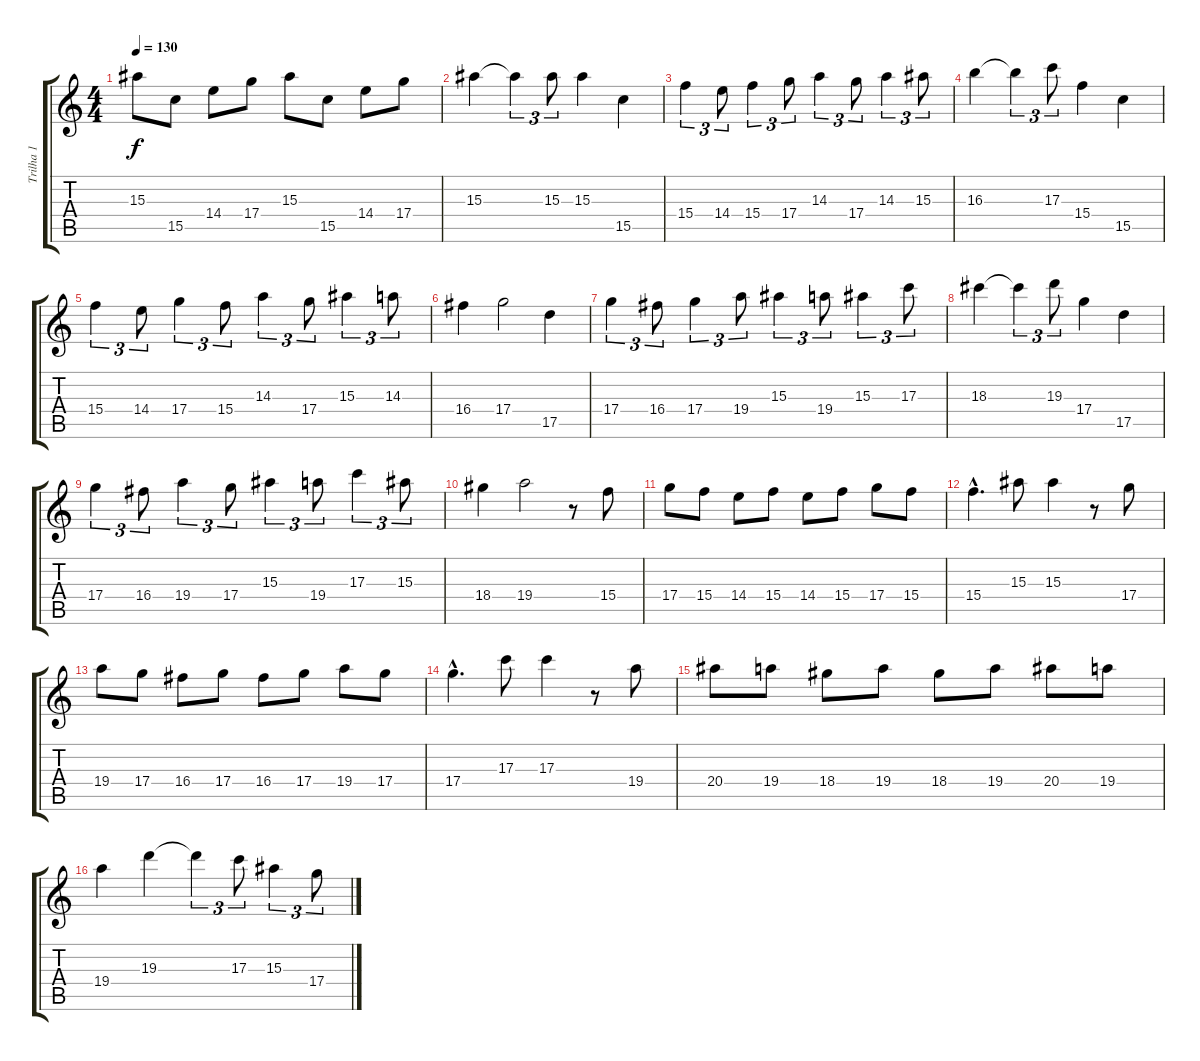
\track ("Trilha 1" "Trilha 1") {instrument overdrivenguitar}
\staff {score tabs}
\tuning (E4 B3 G3 D3 A2 E2) {hide}
\ts (4 4)
\tempo 130
\clef g2
\ks c
15.3.8{dy f} 15.5.8 14.4.8 17.4.8 15.3.8 15.5.8 14.4.8 17.4.8 |
15.3.4 15.3{t}.4{tu (3 2)} 15.3.8{tu (3 2)} 15.3.4 15.5.4 |
15.4.4{tu (3 2)} 14.4.8{tu (3 2)} 15.4.4{tu (3 2)} 17.4.8{tu (3 2)} 14.3.4{tu (3 2)} 17.4.8{tu (3 2)} 14.3.4{tu (3 2)} 15.3.8{tu (3 2)} |
16.3.4 16.3{t}.4{tu (3 2)} 17.3.8{tu (3 2)} 15.4.4 15.5.4 |
15.4.4{tu (3 2)} 14.4.8{tu (3 2)} 17.4.4{tu (3 2)} 15.4.8{tu (3 2)} 14.3.4{tu (3 2)} 17.4.8{tu (3 2)} 15.3.4{tu (3 2)} 14.3.8{tu (3 2)} |
16.4.4 17.4.2 17.5.4 |
17.4.4{tu (3 2)} 16.4.8{tu (3 2)} 17.4.4{tu (3 2)} 19.4.8{tu (3 2)} 15.3.4{tu (3 2)} 19.4.8{tu (3 2)} 15.3.4{tu (3 2)} 17.3.8{tu (3 2)} |
18.3.4 18.3{t}.4{tu (3 2)} 19.3.8{tu (3 2)} 17.4.4 17.5.4 |
17.4.4{tu (3 2)} 16.4.8{tu (3 2)} 19.4.4{tu (3 2)} 17.4.8{tu (3 2)} 15.3.4{tu (3 2)} 19.4.8{tu (3 2)} 17.3.4{tu (3 2)} 15.3.8{tu (3 2)} |
18.4.4 19.4.2 r.8 15.4.8 |
17.4.8 15.4.8 14.4.8 15.4.8 14.4.8 15.4.8 17.4.8 15.4.8 |
15.4{hac}.4{d} 15.3.8 15.3.4 r.8 17.4.8 |
19.4.8 17.4.8 16.4.8 17.4.8 16.4.8 17.4.8 19.4.8 17.4.8 |
17.4{hac}.4{d} 17.3.8 17.3.4 r.8 19.4.8 |
20.4.8 19.4.8 18.4.8 19.4.8 18.4.8 19.4.8 20.4.8 19.4.8 |
19.4.4 19.3.4 19.3{t}.4{tu (3 2)} 17.3.8{tu (3 2)} 15.3.4{tu (3 2)} 17.4.8{tu (3 2)}
